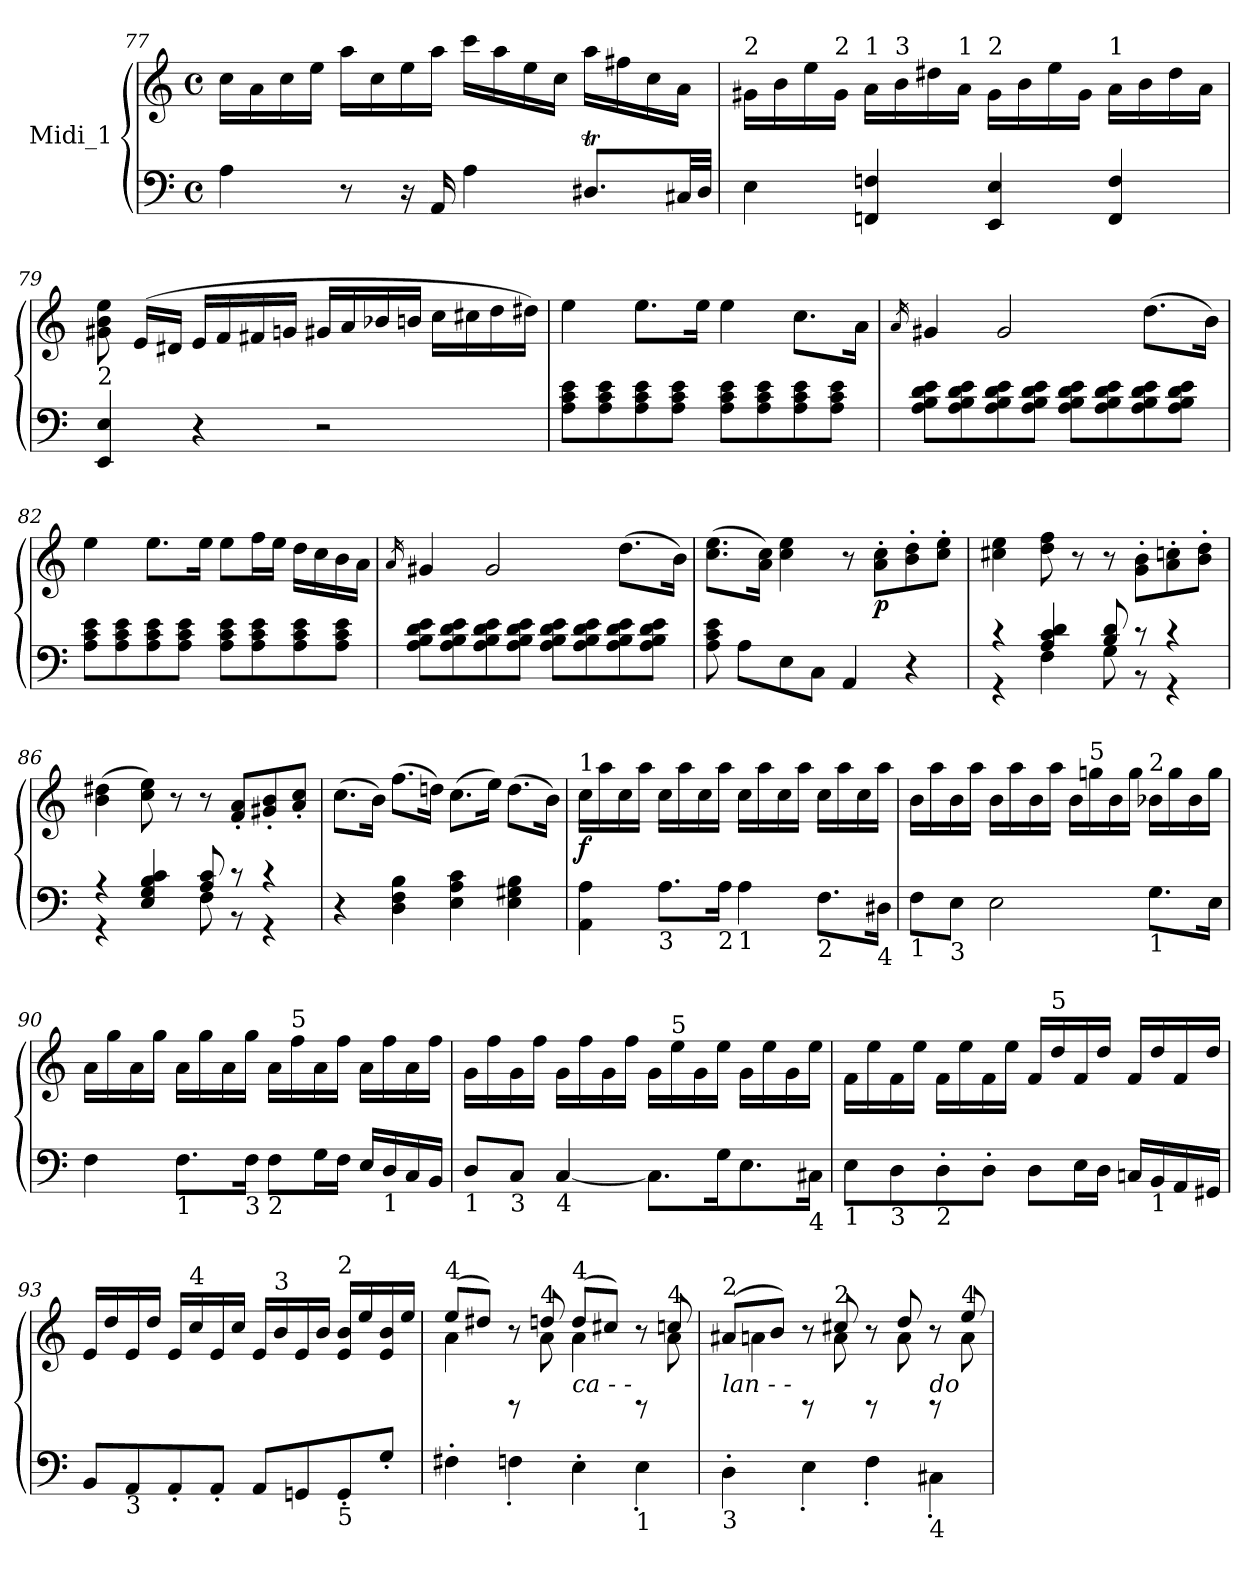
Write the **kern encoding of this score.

**kern	**kern	**dynam
*part1	*part1	*part1
*staff2	*staff1	*staff1/2
*I"Midi_1	*	*
!!LO:LB:g=z
*clefF4	*clefG2	*
*k[]	*k[]	*
*M4/4	*M4/4	*
*met(c)	*met(c)	*
=77	=77	=77
4A\	16cc\LL	.
.	16a\	.
.	16cc\	.
.	16ee\JJ	.
8r	16aa\LL	.
.	16cc\	.
16r	16ee\	.
16AA/	16aa\JJ	.
4A\	16ccc\LL	.
.	16aa\	.
.	16ee\	.
.	16cc\JJ	.
8.D#Xt/L	16aa\LL	.
.	16ff#X\	.
.	16cc\	.
32C#X/LL	16a\JJ	.
32D#/JJJ	.	.
=78	=78	=78
!	!LO:TX:a:t=2	!
4E\	16g#X\LL	.
.	16b\	.
.	16ee\	.
!	!LO:TX:a:t=2	!
.	16g#\JJ	.
!	!LO:TX:a:t=1	!
4FFni/ 4Fni/	16a\LL	.
!	!LO:TX:a:t=3	!
.	16b\	.
.	16dd#X\	.
!	!LO:TX:a:t=1	!
.	16a\JJ	.
!	!LO:TX:a:t=2	!
4EE/ 4E/	16g#\LL	.
.	16b\	.
.	16ee\	.
.	16g#\JJ	.
!	!LO:TX:a:t=1	!
4FF/ 4F/	16a\LL	.
.	16b\	.
.	16dd#\	.
.	16a\JJ	.
!!LO:LB:g=z
=79	=79	=79
!	!LO:TX:b:t=2	!
4EE/ 4E/	8g#X\ 8b\ 8ee\	.
.	(>16e/LL	.
.	16d#X/JJ	.
4r	16e/LL	.
.	16f/	.
.	16f#X/	.
.	16gn/JJ	.
2r	16g#X/LL	.
.	16a/	.
.	16b-X/	.
.	16bn/JJ	.
.	16cc\LL	.
.	16cc#X\	.
.	16dd\	.
.	16dd#X\JJ)	.
=80	=80	=80
8A\ 8c\ 8e\L	4ee\	.
8A\ 8c\ 8e\	.	.
8A\ 8c\ 8e\	8.ee\L	.
8A\ 8c\ 8e\J	.	.
.	16ee\Jk	.
8A\ 8c\ 8e\L	4ee\	.
8A\ 8c\ 8e\	.	.
8A\ 8c\ 8e\	8.cc\L	.
8A\ 8c\ 8e\J	.	.
.	16a\Jk	.
!!LO:PB:g=z
=81	=81	=81
.	16qa/	.
8A\ 8B\ 8d\ 8e\L	4g#X/	.
8A\ 8B\ 8d\ 8e\	.	.
8A\ 8B\ 8d\ 8e\	2g#/	.
8A\ 8B\ 8d\ 8e\J	.	.
8A\ 8B\ 8d\ 8e\L	.	.
8A\ 8B\ 8d\ 8e\	.	.
8A\ 8B\ 8d\ 8e\	(>8.dd\L	.
8A\ 8B\ 8d\ 8e\J	.	.
.	16b\Jk)	.
!!LO:LB:g=z
=82	=82	=82
*^	*	*
8A\ 8c\ 8e\L	2ryy	4ee\	.
8A\ 8c\ 8e\	.	.	.
8A\ 8c\ 8e\	.	8.ee\L	.
8A\ 8c\ 8e\J	.	.	.
.	.	16ee\Jk	.
8A\ 8c\ 8e\L	2ryy	8ee\L	.
8A\ 8c\ 8e\	.	16ff\L	.
.	.	16ee\JJ	.
8A\ 8c\ 8e\	.	16dd\LL	.
.	.	16cc\	.
8A\ 8c\ 8e\J	.	16b\	.
.	.	16a\JJ	.
=83	=83	=83	=83
.	.	16qa/	.
8A\ 8B\ 8d\ 8e\L	2ryy	4g#X/	.
8A\ 8B\ 8d\ 8e\	.	.	.
8A\ 8B\ 8d\ 8e\	.	2g#/	.
8A\ 8B\ 8d\ 8e\J	.	.	.
8A\ 8B\ 8d\ 8e\L	2ryy	.	.
8A\ 8B\ 8d\ 8e\	.	.	.
8A\ 8B\ 8d\ 8e\	.	(>8.dd\L	.
8A\ 8B\ 8d\ 8e\J	.	.	.
.	.	16b\Jk)	.
=84	=84	=84	=84
8A\ 8c\ 8e\	2ryy	(>8.cc\ 8.ee\L	.
8A\L	.	.	.
.	.	16a\ 16cc\Jk)	.
8E\	.	4cc\ 4ee\	.
8C\J	.	.	.
4AA/	2ryy	8r	.
!	!	!	!LO:DY:b
.	.	8a\' 8cc\'L	p
4r	.	8b\' 8dd\'	.
.	.	8cc\' 8ee\'J	.
=85	=85	=85	=85
4r	4r	4cc#X\ 4ee\	.
4A/ 4c/ 4d/	4F\	8dd\ 8ff\	.
.	.	8r	.
8B/ 8d/	8G\	8r	.
8r	8r	8g\' 8b\'L	.
4r	4r	8a\' 8ccn\'	.
.	.	8b\' 8dd\'J	.
!!LO:LB:g=z
=86	=86	=86	=86
4r	4r	(>4b\ 4dd#X\	.
4E/ 4G/ 4B/ 4c/	4ryy	8cc\ 8ee\)	.
.	.	8r	.
8A/ 8c/	8F\	8r	.
8r	8r	8f/' 8a/'L	.
4r	4r	8g#X/' 8b/'	.
.	.	8a/' 8cc/'J	.
=87	=87	=87	=87
4r	2ryy	(>8.cc\L	.
.	.	16b\Jk)	.
4D\ 4F\ 4B\	.	(>8.ff\L	.
.	.	16ddni\Jk)	.
4E\ 4A\ 4c\	2ryy	(>8.cc\L	.
.	.	16ee\Jk)	.
4E\ 4G#X\ 4B\	.	(>8.dd\L	.
.	.	16b\Jk)	.
=88	=88	=88	=88
!	!	!LO:TX:a:t=1	!
!	!	!	!LO:DY:b
4AA\ 4A\	2ryy	16cc\LL	f
.	.	16aa\	.
.	.	16cc\	.
.	.	16aa\JJ	.
!LO:TX:b:t=3	!	!	!
8.A\L	.	16cc\LL	.
.	.	16aa\	.
.	.	16cc\	.
!LO:TX:b:t=2	!	!	!
16A\Jk	.	16aa\JJ	.
!LO:TX:b:t=1	!	!	!
4A\	2ryy	16cc\LL	.
.	.	16aa\	.
.	.	16cc\	.
.	.	16aa\JJ	.
!LO:TX:b:t=2	!	!	!
8.F\L	.	16cc\LL	.
.	.	16aa\	.
.	.	16cc\	.
!LO:TX:b:t=4	!	!	!
16D#X\Jk	.	16aa\JJ	.
*v	*v	*	*
!!LO:LB:g=z
=89	=89	=89
!LO:TX:b:t=1	!	!
8F\L	16b\LL	.
.	16aa\	.
!LO:TX:b:t=3	!	!
8E\J	16b\	.
.	16aa\JJ	.
2E\	16b\LL	.
.	16aa\	.
.	16b\	.
.	16aa\JJ	.
.	16b\LL	.
!	!LO:TX:a:t=5	!
.	16ggni\	.
.	16b\	.
.	16gg\JJ	.
!	!LO:TX:a:t=2	!
!LO:TX:b:t=1	!	!
8.G\L	16b-X\LL	.
.	16gg\	.
.	16b-\	.
16E\Jk	16gg\JJ	.
=90	=90	=90
4F\	16a\LL	.
.	16gg\	.
.	16a\	.
.	16gg\JJ	.
!LO:TX:b:t=1	!	!
8.F\L	16a\LL	.
.	16gg\	.
.	16a\	.
!LO:TX:b:t=3	!	!
16F\Jk	16gg\JJ	.
!LO:TX:b:t=2	!	!
8F\L	16a\LL	.
!	!LO:TX:a:t=5	!
.	16ff\	.
16G\L	16a\	.
16F\JJ	16ff\JJ	.
16E/LL	16a\LL	.
!LO:TX:b:t=1	!	!
16D/	16ff\	.
16C/	16a\	.
16BB/JJ	16ff\JJ	.
!!LO:PB:g=z
=91	=91	=91
!LO:TX:b:t=1	!	!
8D/L	16g\LL	.
.	16ff\	.
!LO:TX:b:t=3	!	!
8C/J	16g\	.
.	16ff\JJ	.
!LO:TX:b:t=4	!	!
[4C/	16g\LL	.
.	16ff\	.
.	16g\	.
.	16ff\JJ	.
8.C\L]	16g\LL	.
!	!LO:TX:a:t=5	!
.	16ee\	.
.	16g\	.
16G\K	16ee\JJ	.
8.E\	16g\LL	.
.	16ee\	.
.	16g\	.
!LO:TX:b:t=4	!	!
16C#X\Jk	16ee\JJ	.
=92	=92	=92
!LO:TX:b:t=1	!	!
8E\L	16f\LL	.
.	16ee\	.
!LO:TX:b:t=3	!	!
8D\	16f\	.
.	16ee\JJ	.
!LO:TX:b:t=2	!	!
8D'\	16f\LL	.
.	16ee\	.
8D'\J	16f\	.
.	16ee\JJ	.
8D\L	16f/LL	.
!	!LO:TX:a:t=5	!
.	16dd/	.
16E\L	16f/	.
16D\JJ	16dd/JJ	.
16Cni/LL	16f/LL	.
!LO:TX:b:t=1	!	!
16BB/	16dd/	.
16AA/	16f/	.
16GG#X/JJ	16dd/JJ	.
=93	=93	=93
8BB/L	16e/LL	.
.	16dd/	.
!LO:TX:b:t=3	!	!
8AA/	16e/	.
.	16dd/JJ	.
8AA'/	16e/LL	.
!	!LO:TX:a:t=4	!
.	16cc/	.
8AA'/J	16e/	.
.	16cc/JJ	.
8AA/L	16e/LL	.
!	!LO:TX:a:t=3	!
.	16b/	.
8GGni/	16e/	.
.	16b/JJ	.
!	!LO:TX:a:t=2	!
!LO:TX:b:t=5	!	!
8GG'/	16e/ 16b/LL	.
.	16ee/	.
8G'/J	16e/ 16b/	.
.	16ee/JJ	.
!!LO:LB:g=z
=94	=94	=94
*^	*^	*
!	!	!LO:TX:a:t=4	!	!
4ryy	4F#X'\	(>8ee/L	4a\	.
.	.	8dd#X/J)	.	.
8rb	4Fn'\	8r	8ryy	.
!	!	!LO:TX:a:t=4	!	!
4.ryy	.	8ddn/	8a\	.
!	!	!LO:TX:a:t=4	!	!
!	!LO:TX:a:i:t=ca   -    -	!	!	!
.	4E'\	(>8dd/L	4a\	.
.	.	8cc#X/J)	.	.
!LO:TX:b:t=1	!	!	!	!
8rb	4E'\	8r	8ryy	.
!	!	!LO:TX:a:t=4	!	!
8ryy	.	8ccn/	8a\	.
=95	=95	=95	=95	=95
!	!	!LO:TX:a:t=2	!	!
!LO:TX:b:t=3	!	!	!	!
!LO:TX:a:i:t=lan    -    -	!	!	!	!
4ryy	4D'\	(>8a#X/L	4ani\	.
.	.	8b/J)	.	.
8rb	4E'\	8r	8ryy	.
!	!	!LO:TX:a:t=2	!	!
8ryy	.	8cc#X/	8a\	.
8rb	4F'\	8r	8ryy	.
8ryy	.	8dd/	8a\	.
!LO:TX:a:i:t=do	!	!	!	!
!LO:TX:b:t=4	!	!	!	!
8rb	4C#X'\	8r	8ryy	.
!	!	!LO:TX:a:t=4	!	!
8ryy	.	8ee/	8a\	.
*v	*v	*	*	*
*	*v	*v	*
=	=	=
*-	*-	*-
